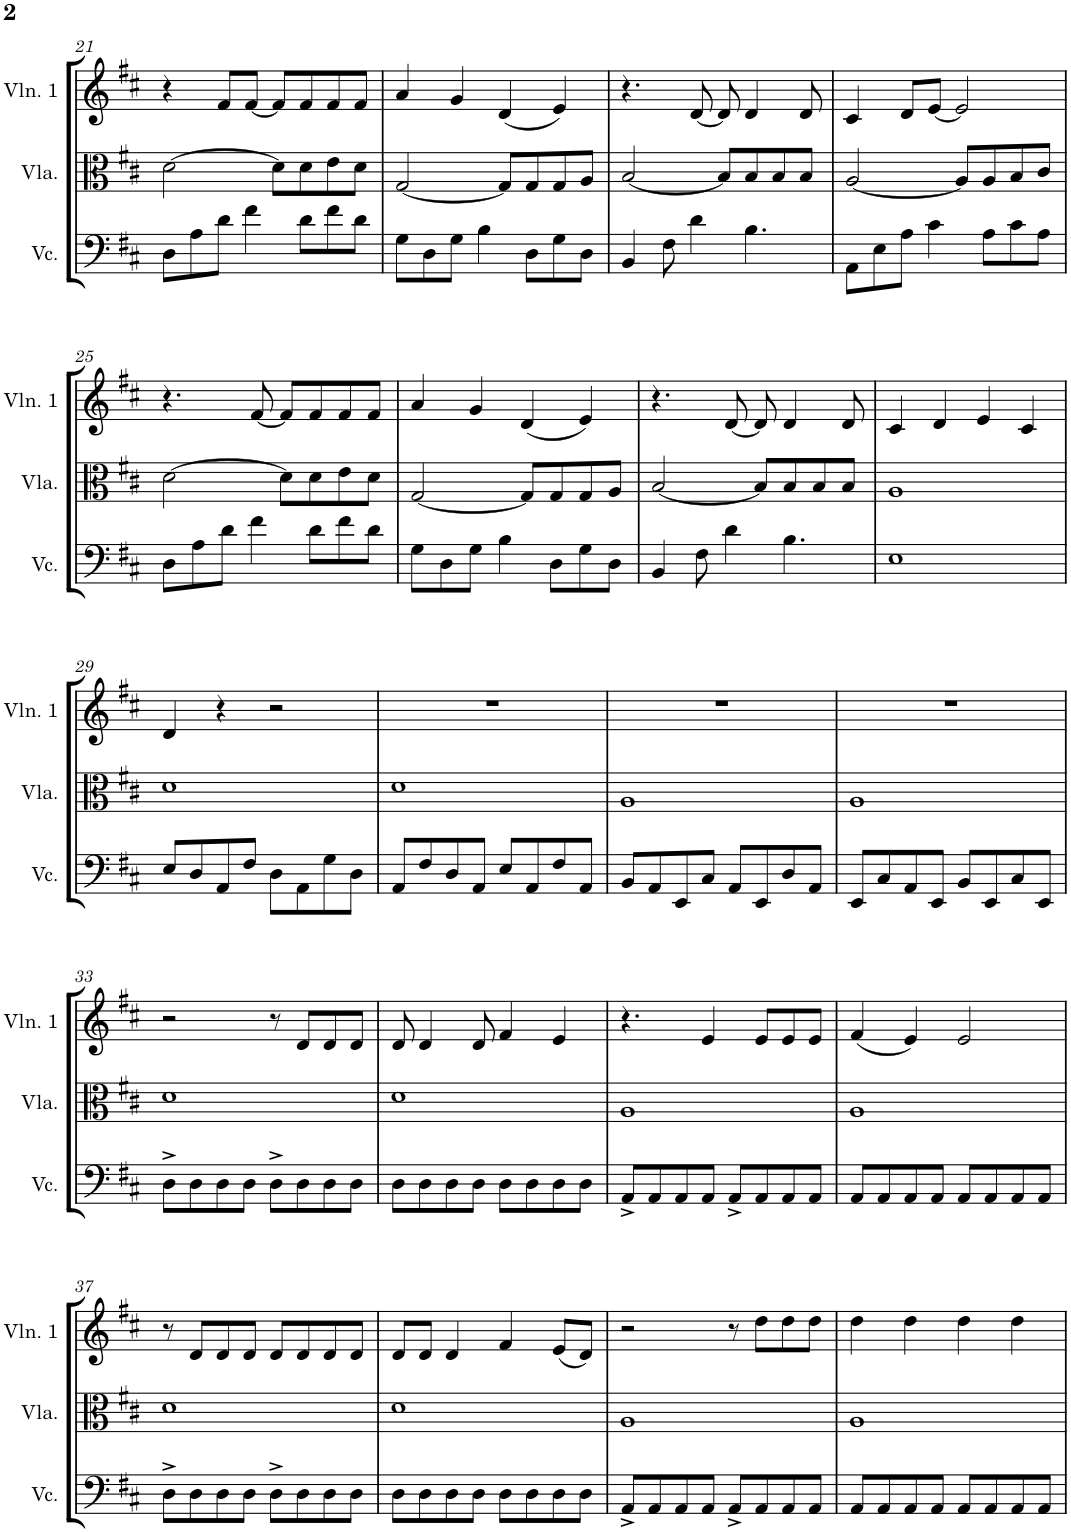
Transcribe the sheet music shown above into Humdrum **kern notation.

**kern	**kern	**kern
*part3	*part2	*part1
*staff3	*staff2	*staff1
*I"Violoncello	*I"Viola	*I"Violin 1
*I'Vc.	*I'Vla.	*I'Vln. 1
!!LO:PB:g=z
*clefF4	*clefC3	*clefG2
*k[f#c#]	*k[f#c#]	*k[f#c#]
*M4/4	*M4/4	*M4/4
=21	=21	=21
8D\L	[2d\	4r
8A\	.	.
8d\J	.	8f#/L
4f#\	.	[8f#/J
.	8d\L]	8f#/L]
8d\L	8d\	8f#/
8f#\	8e\	8f#/
8d\J	8d\J	8f#/J
=22	=22	=22
8G\L	[2G/	4a/
8D\	.	.
8G\J	.	4g/
4B\	.	.
.	8G/L]	(4d/
8D\L	8G/	.
8G\	8G/	4e/)
8D\J	8A/J	.
=23	=23	=23
4BB/	[2B/	4.r
8F#\	.	.
4d\	.	[8d/
.	8B/L]	8d/]
4.B\	8B/	4d/
.	8B/	.
.	8B/J	8d/
=24	=24	=24
8AA\L	[2A/	4c#/
8E\	.	.
8A\J	.	8d/L
4c#\	.	[8e/J
.	8A/L]	2e/]
8A\L	8A/	.
8c#\	8B/	.
8A\J	8c#/J	.
!!LO:LB:g=z
=25	=25	=25
8D\L	[2d\	4.r
8A\	.	.
8d\J	.	.
4f#\	.	[8f#/
.	8d\L]	8f#/L]
8d\L	8d\	8f#/
8f#\	8e\	8f#/
8d\J	8d\J	8f#/J
=26	=26	=26
8G\L	[2G/	4a/
8D\	.	.
8G\J	.	4g/
4B\	.	.
.	8G/L]	(4d/
8D\L	8G/	.
8G\	8G/	4e/)
8D\J	8A/J	.
=27	=27	=27
4BB/	[2B/	4.r
8F#\	.	.
4d\	.	[8d/
.	8B/L]	8d/]
4.B\	8B/	4d/
.	8B/	.
.	8B/J	8d/
=28	=28	=28
1E	1A	4c#/
.	.	4d/
.	.	4e/
.	.	4c#/
!!LO:LB:g=z
=29	=29	=29
8E/L	1d	4d/
8D/	.	.
8AA/	.	4r
8F#/J	.	.
8D\L	.	2r
8AA\	.	.
8G\	.	.
8D\J	.	.
=30	=30	=30
8AA/L	1d	1r
8F#/	.	.
8D/	.	.
8AA/J	.	.
8E/L	.	.
8AA/	.	.
8F#/	.	.
8AA/J	.	.
=31	=31	=31
8BB/L	1A	1r
8AA/	.	.
8EE/	.	.
8C#/J	.	.
8AA/L	.	.
8EE/	.	.
8D/	.	.
8AA/J	.	.
=32	=32	=32
8EE/L	1A	1r
8C#/	.	.
8AA/	.	.
8EE/J	.	.
8BB/L	.	.
8EE/	.	.
8C#/	.	.
8EE/J	.	.
!!LO:LB:g=z
=33	=33	=33
8D^\L	1d	2r
8D\	.	.
8D\	.	.
8D\J	.	.
8D^\L	.	8r
8D\	.	8d/L
8D\	.	8d/
8D\J	.	8d/J
=34	=34	=34
8D\L	1d	8d/
8D\	.	4d/
8D\	.	.
8D\J	.	8d/
8D\L	.	4f#/
8D\	.	.
8D\	.	4e/
8D\J	.	.
=35	=35	=35
8AA^/L	1A	4.r
8AA/	.	.
8AA/	.	.
8AA/J	.	4e/
8AA^/L	.	.
8AA/	.	8e/L
8AA/	.	8e/
8AA/J	.	8e/J
=36	=36	=36
8AA/L	1A	(4f#/
8AA/	.	.
8AA/	.	4e/)
8AA/J	.	.
8AA/L	.	2e/
8AA/	.	.
8AA/	.	.
8AA/J	.	.
!!LO:LB:g=z
=37	=37	=37
8D^\L	1d	8r
8D\	.	8d/L
8D\	.	8d/
8D\J	.	8d/J
8D^\L	.	8d/L
8D\	.	8d/
8D\	.	8d/
8D\J	.	8d/J
=38	=38	=38
8D\L	1d	8d/L
8D\	.	8d/J
8D\	.	4d/
8D\J	.	.
8D\L	.	4f#/
8D\	.	.
8D\	.	(8e/L
8D\J	.	8d/J)
=39	=39	=39
8AA^/L	1A	2r
8AA/	.	.
8AA/	.	.
8AA/J	.	.
8AA^/L	.	8r
8AA/	.	8dd\L
8AA/	.	8dd\
8AA/J	.	8dd\J
=40	=40	=40
8AA/L	1A	4dd\
8AA/	.	.
8AA/	.	4dd\
8AA/J	.	.
8AA/L	.	4dd\
8AA/	.	.
8AA/	.	4dd\
8AA/J	.	.
=	=	=
*-	*-	*-
